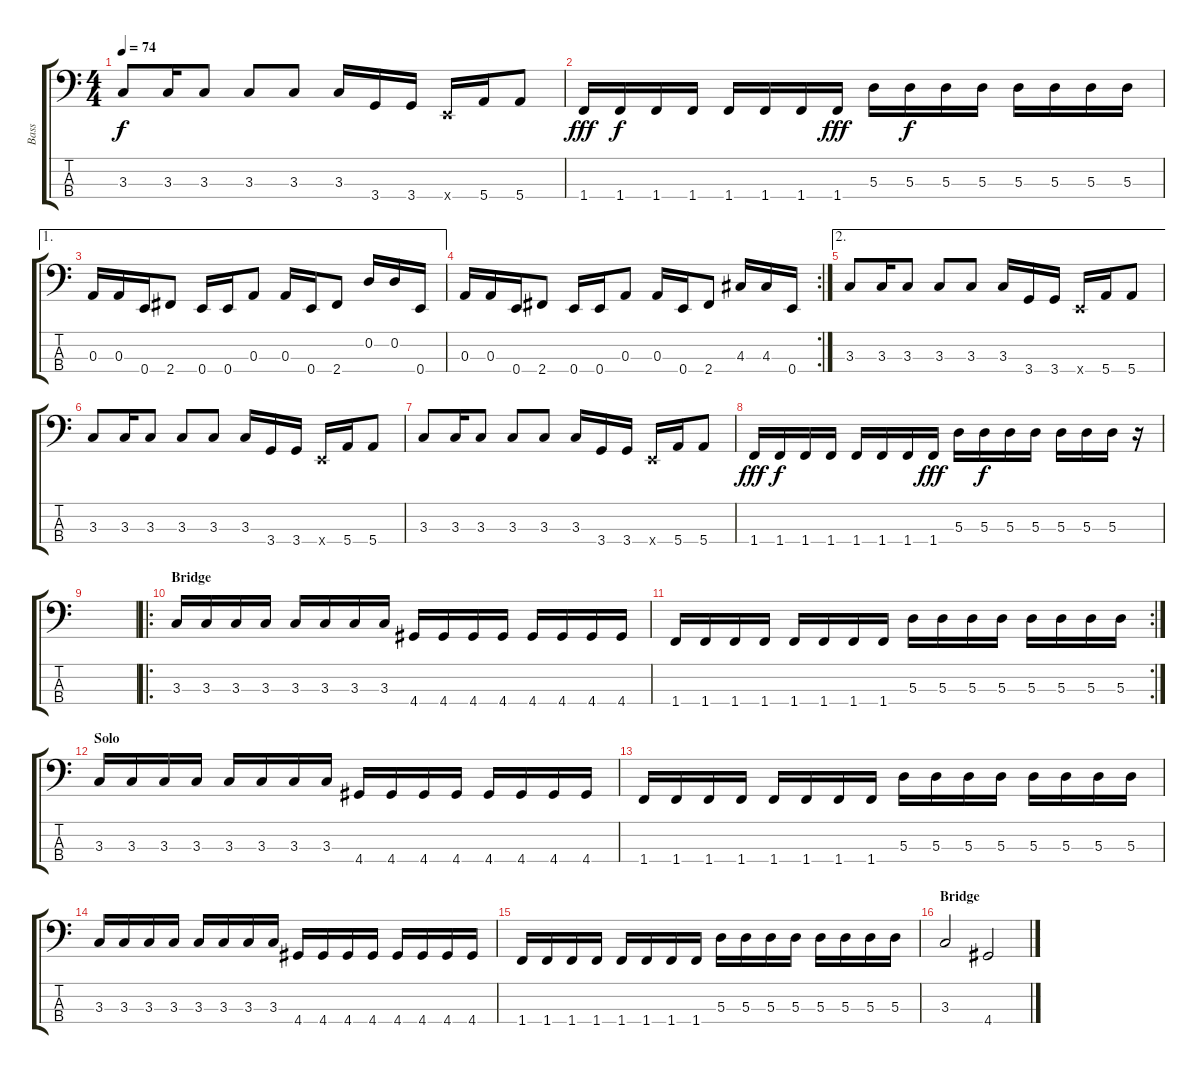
\track ("Bass" "Bass") {instrument electricbassfinger}
\staff {score tabs}
\tuning (G2 D2 A1 E1) {hide}
\ts (4 4)
\tempo 74
\clef f4
\ks c
3.3.8{dy f} 3.3.16 3.3.8 3.3.8 3.3.8 3.3.16 3.4.16 3.4.16 0.4{x}.16 5.4.16 5.4.8 |
1.4.16{dy fff} 1.4.16{dy f} 1.4.16 1.4.16 1.4.16 1.4.16 1.4.16 1.4.16{dy fff} 5.3.16 5.3.16{dy f} 5.3.16 5.3.16 5.3.16 5.3.16 5.3.16 5.3.16 |
\ae 1
0.3.16 0.3.16 0.4.16 2.4.8 0.4.16 0.4.16 0.3.8 0.3.16 0.4.16 2.4.8 0.2.16 0.2.16 0.4.16 |
\rc 2
0.3.16 0.3.16 0.4.16 2.4.8 0.4.16 0.4.16 0.3.8 0.3.16 0.4.16 2.4.8 4.3.16 4.3.16 0.4.16 |
\ae 2
3.3.8 3.3.16 3.3.8 3.3.8 3.3.8 3.3.16 3.4.16 3.4.16 0.4{x}.16 5.4.16 5.4.8 |
3.3.8 3.3.16 3.3.8 3.3.8 3.3.8 3.3.16 3.4.16 3.4.16 0.4{x}.16 5.4.16 5.4.8 |
3.3.8 3.3.16 3.3.8 3.3.8 3.3.8 3.3.16 3.4.16 3.4.16 0.4{x}.16 5.4.16 5.4.8 |
1.4.16{dy fff} 1.4.16{dy f} 1.4.16 1.4.16 1.4.16 1.4.16 1.4.16 1.4.16{dy fff} 5.3.16 5.3.16{dy f} 5.3.16 5.3.16 5.3.16 5.3.16 5.3.16 r.16 |
|
\ro
\section ("" "Bridge")
3.3.16 3.3.16 3.3.16 3.3.16 3.3.16 3.3.16 3.3.16 3.3.16 4.4.16 4.4.16 4.4.16 4.4.16 4.4.16 4.4.16 4.4.16 4.4.16 |
\rc 2
1.4.16 1.4.16 1.4.16 1.4.16 1.4.16 1.4.16 1.4.16 1.4.16 5.3.16 5.3.16 5.3.16 5.3.16 5.3.16 5.3.16 5.3.16 5.3.16 |
\section ("" "Solo")
3.3.16 3.3.16 3.3.16 3.3.16 3.3.16 3.3.16 3.3.16 3.3.16 4.4.16 4.4.16 4.4.16 4.4.16 4.4.16 4.4.16 4.4.16 4.4.16 |
1.4.16 1.4.16 1.4.16 1.4.16 1.4.16 1.4.16 1.4.16 1.4.16 5.3.16 5.3.16 5.3.16 5.3.16 5.3.16 5.3.16 5.3.16 5.3.16 |
3.3.16 3.3.16 3.3.16 3.3.16 3.3.16 3.3.16 3.3.16 3.3.16 4.4.16 4.4.16 4.4.16 4.4.16 4.4.16 4.4.16 4.4.16 4.4.16 |
1.4.16 1.4.16 1.4.16 1.4.16 1.4.16 1.4.16 1.4.16 1.4.16 5.3.16 5.3.16 5.3.16 5.3.16 5.3.16 5.3.16 5.3.16 5.3.16 |
\section ("" "Bridge")
3.3.2 4.4.2
